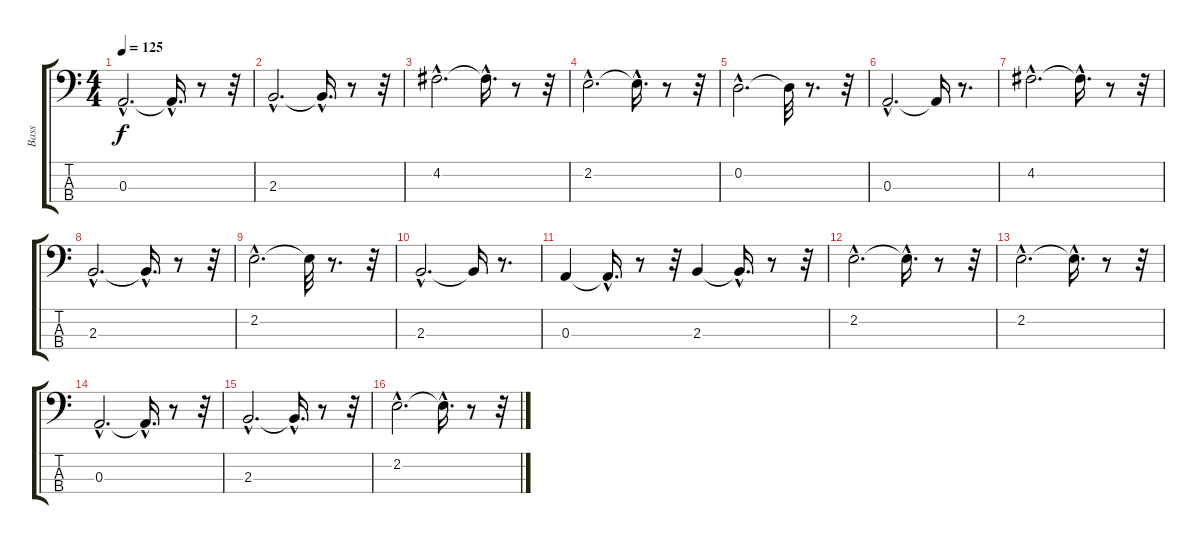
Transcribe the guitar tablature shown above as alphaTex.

\track ("Bass" "Bass") {instrument electricbassfinger}
\staff {score tabs}
\tuning (G2 D2 A1 E1) {hide}
\ts (4 4)
\tempo 125
\clef f4
\ks c
0.3{hac}.2{d dy f} 0.3{hac t}.16{d} r.8 r.32 |
2.3{hac}.2{d} 2.3{hac t}.16{d} r.8 r.32 |
4.2{hac}.2{d} 4.2{hac t}.16{d} r.8 r.32 |
2.2{hac}.2{d} 2.2{hac t}.16{d} r.8 r.32 |
0.2{hac}.2{d} 0.2{t}.32 r.8{d} r.32 |
0.3{hac}.2{d} 0.3{t}.16 r.8{d} |
4.2{hac}.2{d} 4.2{hac t}.16{d} r.8 r.32 |
2.3{hac}.2{d} 2.3{hac t}.16{d} r.8 r.32 |
2.2{hac}.2{d} 2.2{t}.32 r.8{d} r.32 |
2.3{hac}.2{d} 2.3{t}.16 r.8{d} |
0.3.4 0.3{hac t}.16{d} r.8 r.32 2.3.4 2.3{hac t}.16{d} r.8 r.32 |
2.2{hac}.2{d} 2.2{hac t}.16{d} r.8 r.32 |
2.2{hac}.2{d} 2.2{hac t}.16{d} r.8 r.32 |
0.3{hac}.2{d} 0.3{hac t}.16{d} r.8 r.32 |
2.3{hac}.2{d} 2.3{hac t}.16{d} r.8 r.32 |
2.2{hac}.2{d} 2.2{hac t}.16{d} r.8 r.32
